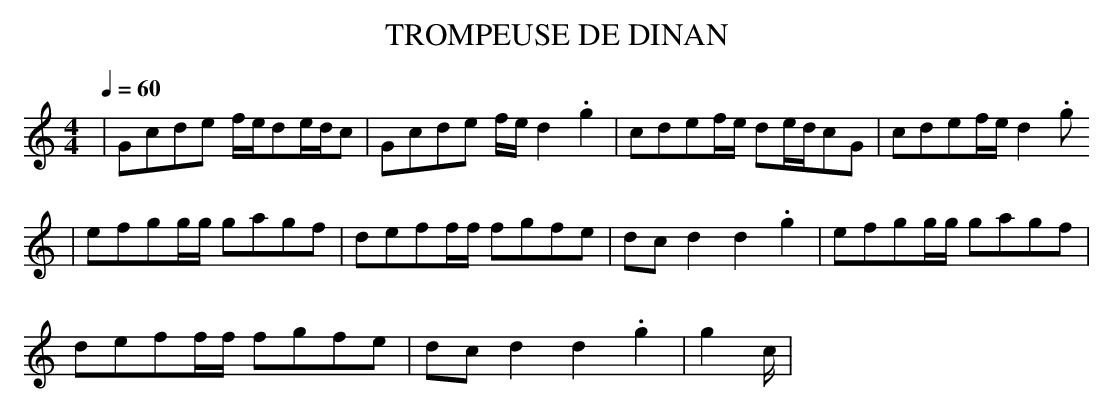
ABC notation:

X:1
T:TROMPEUSE DE DINAN
M:4/4
L:1/8
Q:1/4=60
K:C
|Gcde f/2e/2de/2d/2c|Gcde f/2e/2d2.g2|cdef/2e/2 de/2d/2cG|cdef/2e/2 d2.g
2|
efgg/2g/2 gagf|deff/2f/2 fgfe|dcd2 d2.g2|efgg/2g/2 gagf|
deff/2f/2 fgfe|dcd2 d2.g2|g2c/2|
